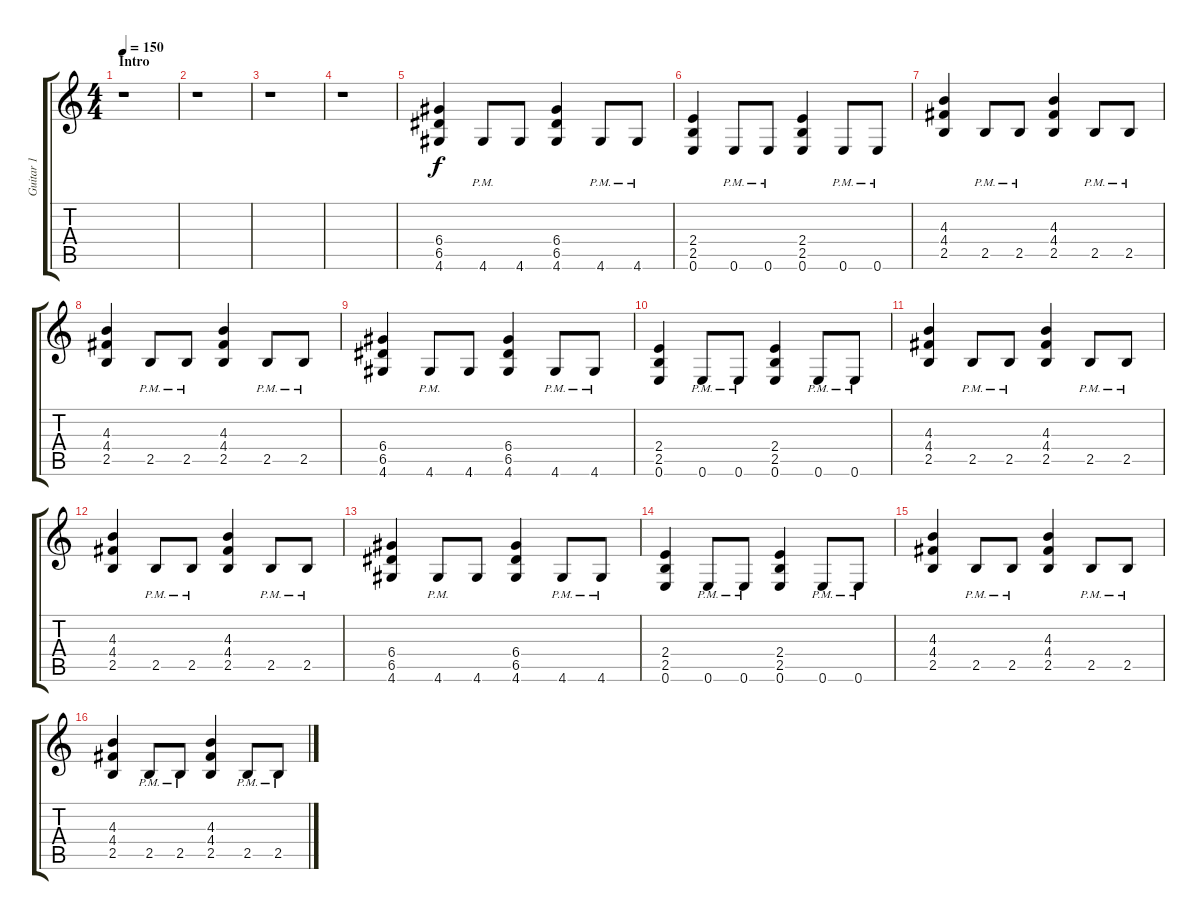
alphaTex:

\track ("Guitar 1" "Guitar 1") {instrument distortionguitar}
\staff {score tabs}
\tuning (E4 B3 G3 D3 A2 E2) {hide}
\ts (4 4)
\section ("" "Intro")
\tempo 150
\clef g2
\ks c
r.1{dy f instrument distortionguitar} |
r.1 |
r.1 |
r.1 |
(6.4 6.5 4.6).4 4.6{pm}.8 4.6.8 (6.4 6.5 4.6).4 4.6{pm}.8 4.6{pm}.8 |
(2.4 2.5 0.6).4 0.6{pm}.8 0.6{pm}.8 (2.4 2.5 0.6).4 0.6{pm}.8 0.6{pm}.8 |
(4.3 4.4 2.5).4 2.5{pm}.8 2.5{pm}.8 (4.3 4.4 2.5).4 2.5{pm}.8 2.5{pm}.8 |
(4.3 4.4 2.5).4 2.5{pm}.8 2.5{pm}.8 (4.3 4.4 2.5).4 2.5{pm}.8 2.5{pm}.8 |
(6.4 6.5 4.6).4 4.6{pm}.8 4.6.8 (6.4 6.5 4.6).4 4.6{pm}.8 4.6{pm}.8 |
(2.4 2.5 0.6).4 0.6{pm}.8 0.6{pm}.8 (2.4 2.5 0.6).4 0.6{pm}.8 0.6{pm}.8 |
(4.3 4.4 2.5).4 2.5{pm}.8 2.5{pm}.8 (4.3 4.4 2.5).4 2.5{pm}.8 2.5{pm}.8 |
(4.3 4.4 2.5).4 2.5{pm}.8 2.5{pm}.8 (4.3 4.4 2.5).4 2.5{pm}.8 2.5{pm}.8 |
(6.4 6.5 4.6).4 4.6{pm}.8 4.6.8 (6.4 6.5 4.6).4 4.6{pm}.8 4.6{pm}.8 |
(2.4 2.5 0.6).4 0.6{pm}.8 0.6{pm}.8 (2.4 2.5 0.6).4 0.6{pm}.8 0.6{pm}.8 |
(4.3 4.4 2.5).4 2.5{pm}.8 2.5{pm}.8 (4.3 4.4 2.5).4 2.5{pm}.8 2.5{pm}.8 |
(4.3 4.4 2.5).4 2.5{pm}.8 2.5{pm}.8 (4.3 4.4 2.5).4 2.5{pm}.8 2.5{pm}.8
